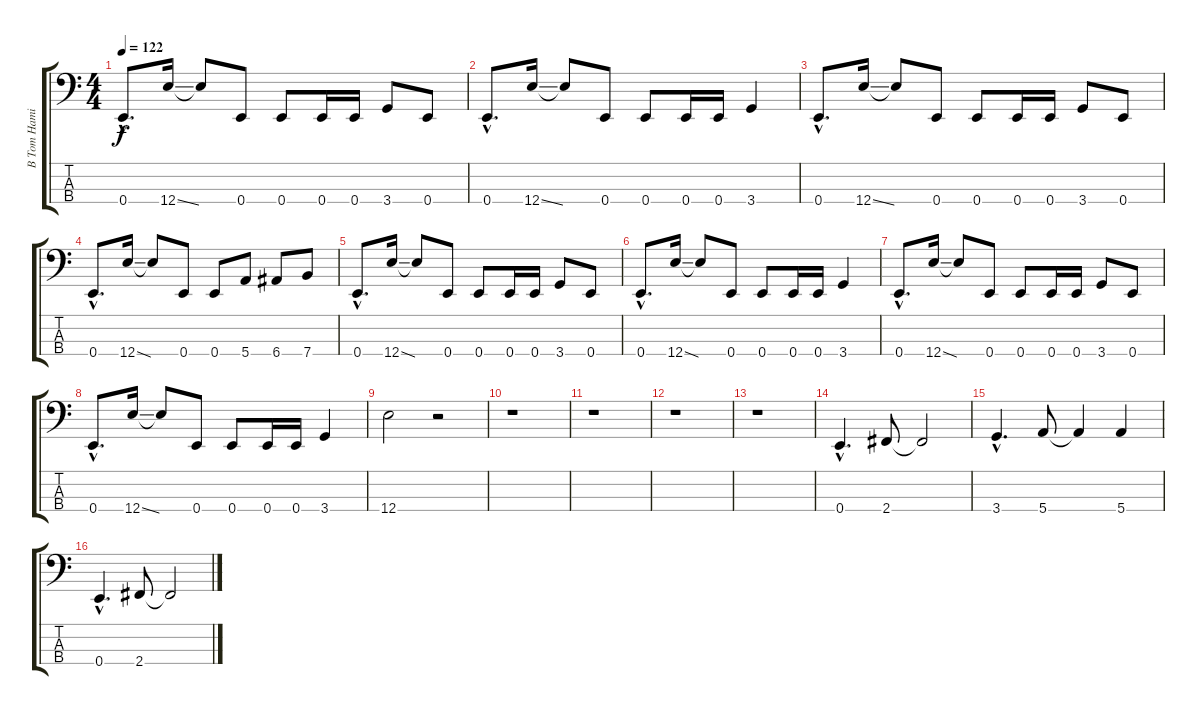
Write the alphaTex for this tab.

\track ("B Tom Hamilton" "B Tom Hami") {instrument electricbasspick}
\staff {score tabs}
\tuning (G2 D2 A1 E1) {hide}
\ts (4 4)
\tempo 122
\clef f4
\ks c
0.4{hac}.8{d dy f} 12.4{ss}.16 12.4{t}.8 0.4.8 0.4.8 0.4.16 0.4.16 3.4.8 0.4.8 |
0.4{hac}.8{d} 12.4{ss}.16 12.4{t}.8 0.4.8 0.4.8 0.4.16 0.4.16 3.4.4 |
0.4{hac}.8{d} 12.4{ss}.16 12.4{t}.8 0.4.8 0.4.8 0.4.16 0.4.16 3.4.8 0.4.8 |
0.4{hac}.8{d} 12.4{ss}.16 12.4{t}.8 0.4.8 0.4.8 5.4.8 6.4.8 7.4.8 |
0.4{hac}.8{d} 12.4{ss}.16 12.4{t}.8 0.4.8 0.4.8 0.4.16 0.4.16 3.4.8 0.4.8 |
0.4{hac}.8{d} 12.4{ss}.16 12.4{t}.8 0.4.8 0.4.8 0.4.16 0.4.16 3.4.4 |
0.4{hac}.8{d} 12.4{ss}.16 12.4{t}.8 0.4.8 0.4.8 0.4.16 0.4.16 3.4.8 0.4.8 |
0.4{hac}.8{d} 12.4{ss}.16 12.4{t}.8 0.4.8 0.4.8 0.4.16 0.4.16 3.4.4 |
12.4.2 r.2 |
r.1 |
r.1 |
r.1 |
r.1 |
0.4{hac}.4{d} 2.4.8 2.4{t}.2 |
3.4{hac}.4{d} 5.4.8 5.4{t}.4 5.4.4 |
0.4{hac}.4{d} 2.4.8 2.4{t}.2
